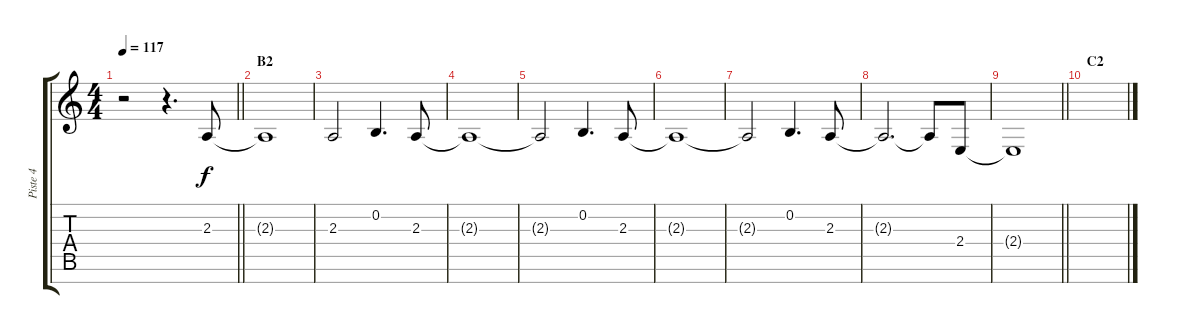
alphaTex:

\track ("Piste 4" "Piste 4") {instrument synthvoice}
\staff {score tabs}
\tuning (E4 B3 G3 D3 A2 E2 B1) {hide}
\ts (4 4)
\tempo 117
\clef g2
\barLineRight lightlight
\ks c
r.2{dy f} r.4{d} 2.3.8 |
\section ("" "B2")
2.3{t}.1 |
2.3.2 0.2.4{d} 2.3.8 |
2.3{t}.1 |
2.3{t}.2 0.2.4{d} 2.3.8 |
2.3{t}.1 |
2.3{t}.2 0.2.4{d} 2.3.8 |
2.3{t}.2{d} 2.3{t}.8 2.4.8 |
\barLineRight lightlight
2.4{t}.1 |
\section ("" "C2")
